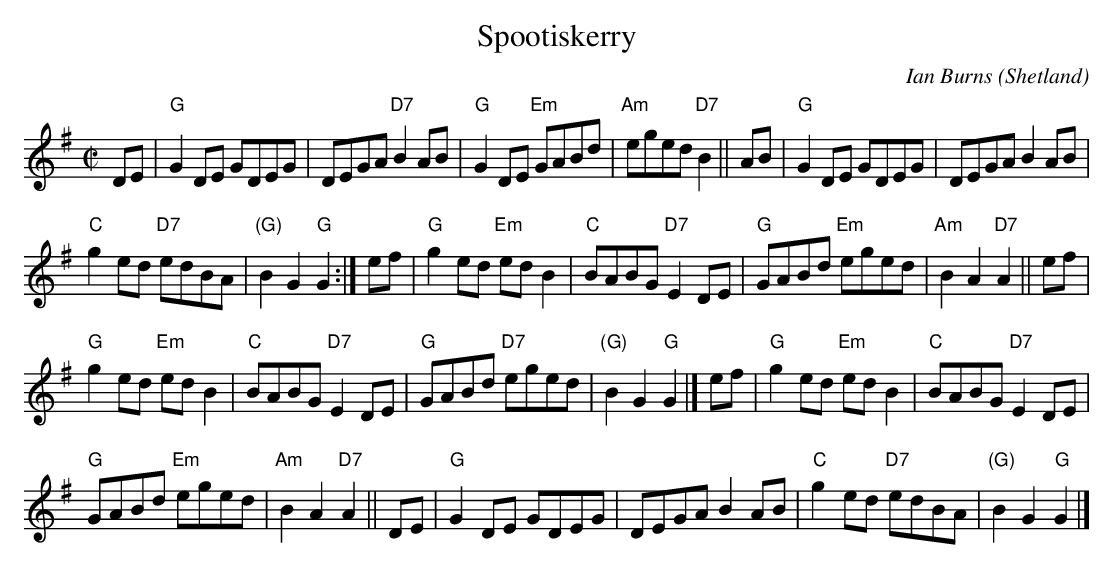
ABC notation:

X:1
T: Spootiskerry
C: Ian Burns (Shetland)
M: C|
L: 1/8
K: G
DE |\
"G"G2DE GDEG | DEGA "D7"B2AB |\
"G"G2DE "Em"GABd | "Am"eged "D7"B2 || AB |\
"G"G2DE GDEG | DEGA B2AB |
"C"g2ed "D7"edBA | "(G)"B2G2 "G"G2 :| ef |\
"G"g2ed "Em"edB2 | "C"BABG "D7"E2DE |\
"G"GABd "Em"eged | "Am"B2A2 "D7"A2 || ef |
"G"g2ed "Em"edB2 | "C"BABG "D7"E2DE |\
"G"GABd "D7"eged | "(G)"B2G2 "G"G2 |] ef |\
"G"g2ed "Em"edB2 | "C"BABG "D7"E2DE |
"G"GABd "Em"eged | "Am"B2A2 "D7"A2 || DE |\
"G"G2DE GDEG | DEGA B2AB |\
"C"g2ed "D7"edBA | "(G)"B2G2 "G"G2 |]
